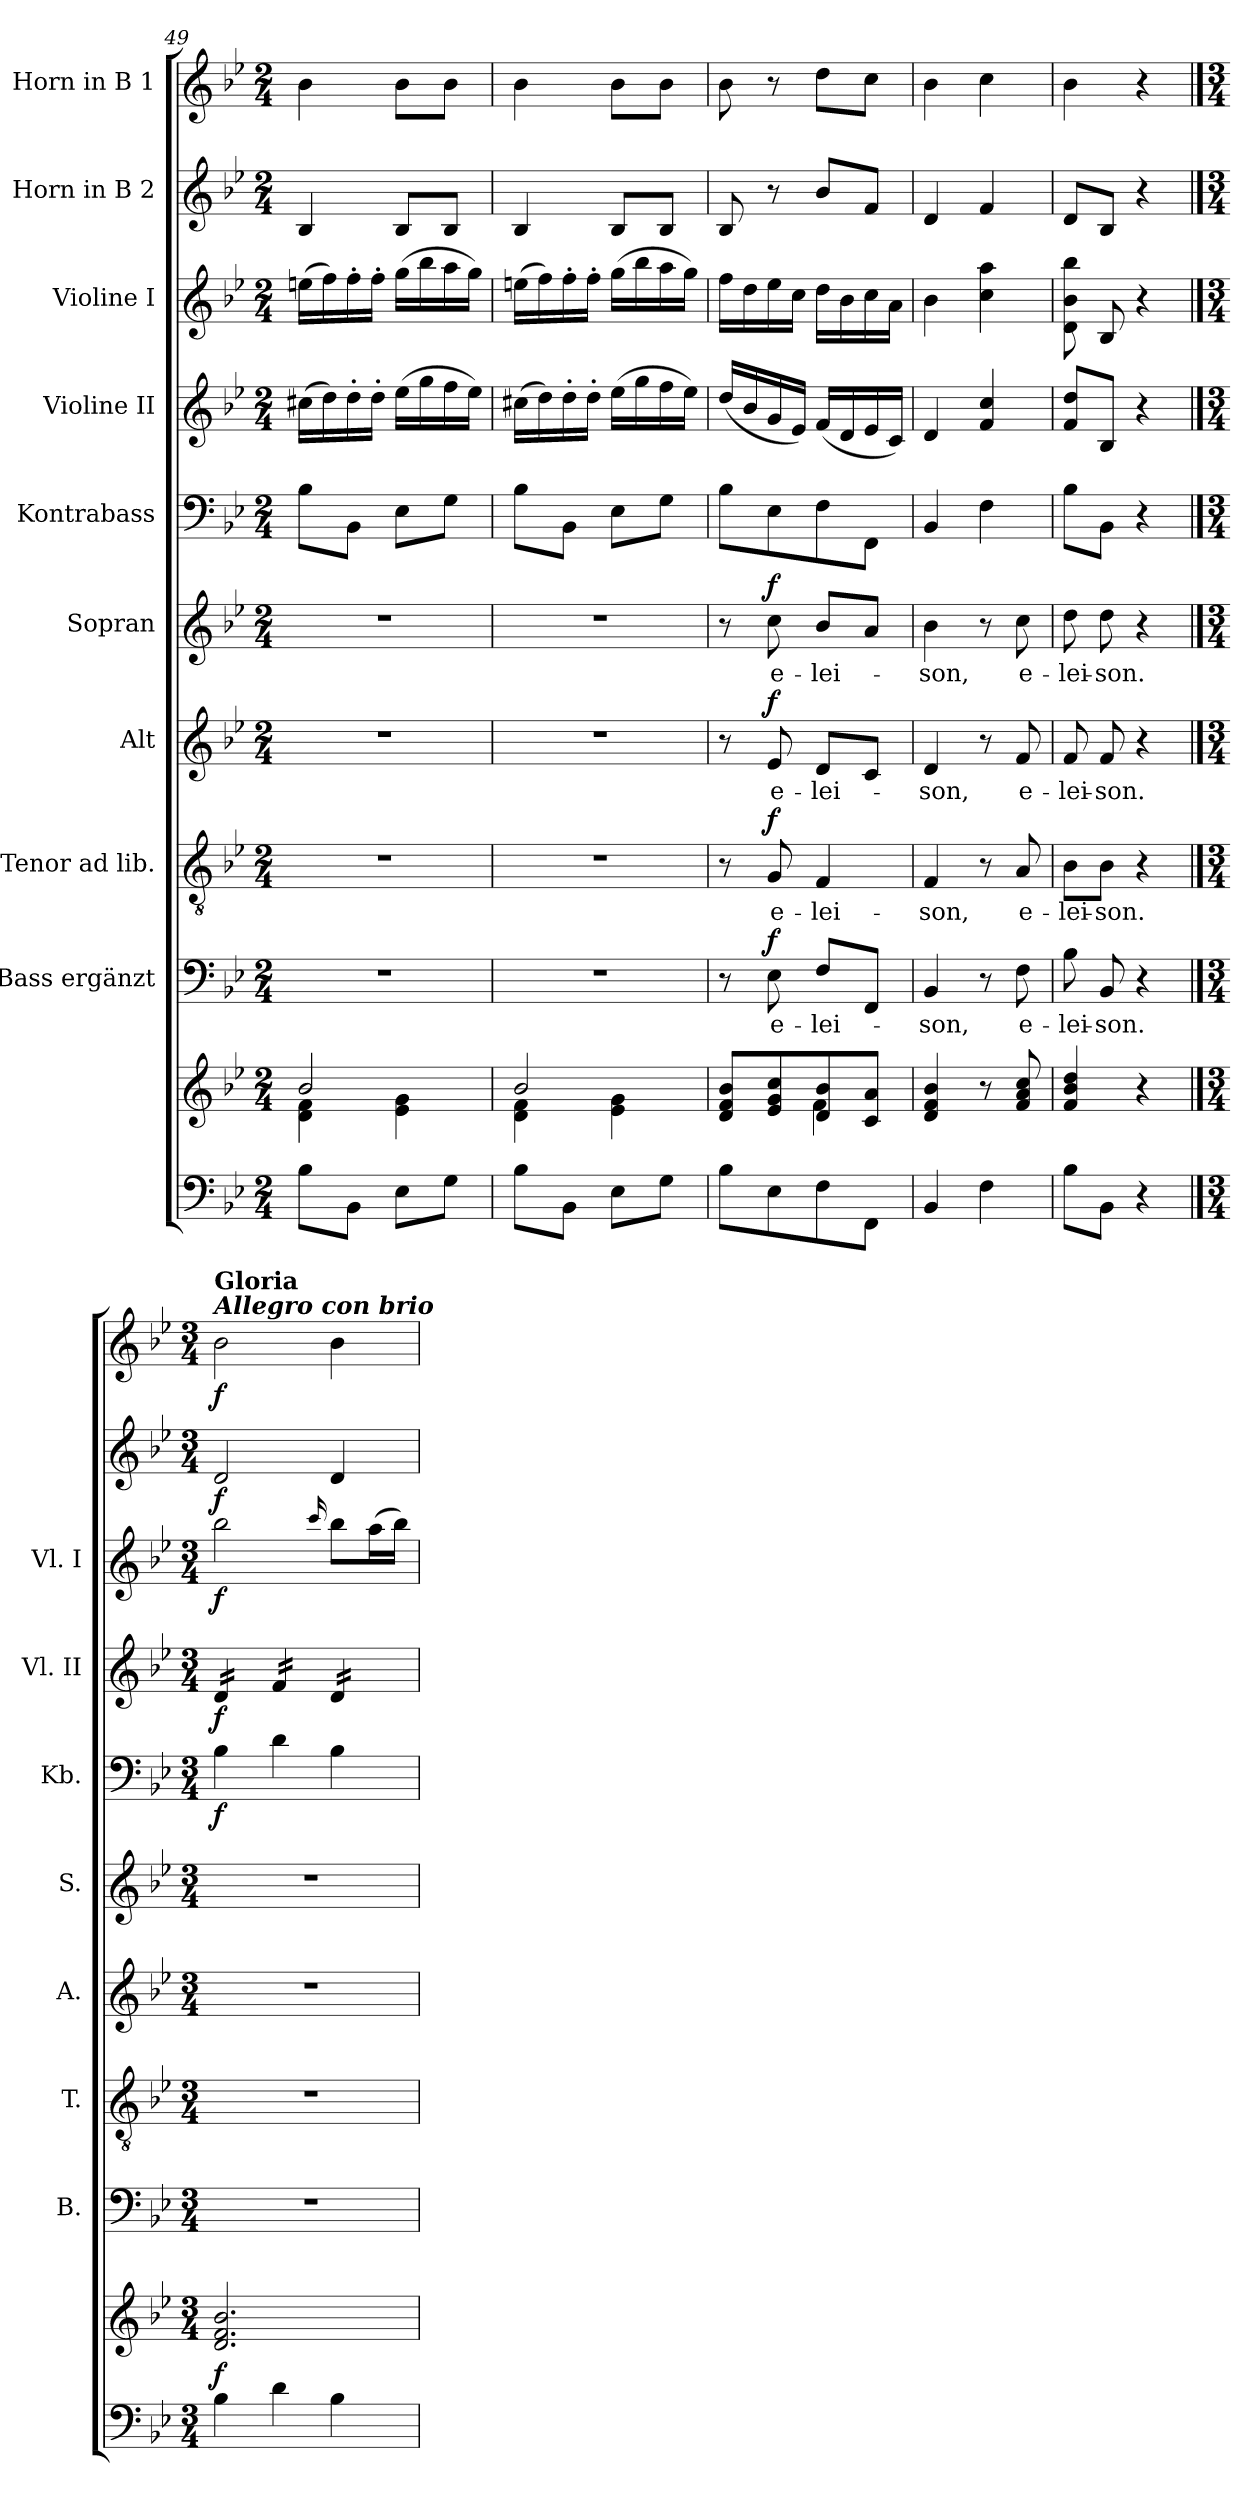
**kern	**kern	**dynam	**kern	**text	**dynam	**kern	**text	**dynam	**kern	**text	**dynam	**kern	**text	**dynam	**kern	**dynam	**kern	**dynam	**kern	**dynam	**kern	**dynam	**kern	**dynam
*part10	*part10	*part10	*part9	*part9	*part9	*part8	*part8	*part8	*part7	*part7	*part7	*part6	*part6	*part6	*part5	*part5	*part4	*part4	*part3	*part3	*part2	*part2	*part1	*part1
*staff11	*staff10	*staff10/11	*staff9	*staff9	*staff9	*staff8	*staff8	*staff8	*staff7	*staff7	*staff7	*staff6	*staff6	*staff6	*staff5	*staff5	*staff4	*staff4	*staff3	*staff3	*staff2	*staff2	*staff1	*staff1
*	*	*	*I"Bass ergänzt	*	*	*I"Tenor ad lib.	*	*	*I"Alt	*	*	*I"Sopran	*	*	*I"Kontrabass	*	*I"Violine II	*	*I"Violine I	*	*I"Horn in B 2	*	*I"Horn in B 1	*
*	*	*	*I'B.	*	*	*I'T.	*	*	*I'A.	*	*	*I'S.	*	*	*I'Kb.	*	*I'Vl. II	*	*I'Vl. I	*	*	*	*	*
!!LO:PB:g=z
*clefF4	*clefG2	*	*clefF4	*	*	*clefGv2	*	*	*clefG2	*	*	*clefG2	*	*	*clefF4	*	*clefG2	*	*clefG2	*	*clefG2	*	*clefG2	*
*	*	*	*	*	*	*	*	*	*	*	*	*	*	*	*ITrd7c12	*	*	*	*	*	*ITrd8c14	*	*ITrd8c14	*
*k[b-e-]	*k[b-e-]	*	*k[b-e-]	*	*	*k[b-e-]	*	*	*k[b-e-]	*	*	*k[b-e-]	*	*	*k[b-e-]	*	*k[b-e-]	*	*k[b-e-]	*	*k[b-e-]	*	*k[b-e-]	*
*B-:	*B-:	*	*B-:	*	*	*B-:	*	*	*B-:	*	*	*B-:	*	*	*B-:	*	*B-:	*	*B-:	*	*B-:	*	*B-:	*
*M2/4	*M2/4	*	*M2/4	*	*	*M2/4	*	*	*M2/4	*	*	*M2/4	*	*	*M2/4	*	*M2/4	*	*M2/4	*	*M2/4	*	*M2/4	*
=49	=49	=49	=49	=49	=49	=49	=49	=49	=49	=49	=49	=49	=49	=49	=49	=49	=49	=49	=49	=49	=49	=49	=49	=49
*	*^	*	*	*	*	*	*	*	*	*	*	*	*	*	*	*	*	*	*	*	*	*	*	*
8B-\L	2b-/	4d\ 4f\	.	2r	.	.	2r	.	.	2r	.	.	2r	.	.	8BB-\L	.	(>16cc#X\LL	.	(>16een\LL	.	4BB-/	.	4B-\	.
.	.	.	.	.	.	.	.	.	.	.	.	.	.	.	.	.	.	16dd\)	.	16ff\)	.	.	.	.	.
8BB-\J	.	.	.	.	.	.	.	.	.	.	.	.	.	.	.	8BBB-\J	.	16dd'>\	.	16ff'>\	.	.	.	.	.
.	.	.	.	.	.	.	.	.	.	.	.	.	.	.	.	.	.	16dd'>\JJ	.	16ff'>\JJ	.	.	.	.	.
8E-\L	.	4e-\ 4g\	.	.	.	.	.	.	.	.	.	.	.	.	.	8EE-\L	.	(>16ee-\LL	.	(>16gg\LL	.	8BB-/L	.	8B-\L	.
.	.	.	.	.	.	.	.	.	.	.	.	.	.	.	.	.	.	16gg\	.	16bb-\	.	.	.	.	.
8G\J	.	.	.	.	.	.	.	.	.	.	.	.	.	.	.	8GG\J	.	16ff\	.	16aa\	.	8BB-/J	.	8B-\J	.
.	.	.	.	.	.	.	.	.	.	.	.	.	.	.	.	.	.	16ee-\JJ)	.	16gg\JJ)	.	.	.	.	.
=50	=50	=50	=50	=50	=50	=50	=50	=50	=50	=50	=50	=50	=50	=50	=50	=50	=50	=50	=50	=50	=50	=50	=50	=50	=50
8B-\L	2b-/	4d\ 4f\	.	2r	.	.	2r	.	.	2r	.	.	2r	.	.	8BB-\L	.	(>16cc#X\LL	.	(>16een\LL	.	4BB-/	.	4B-\	.
.	.	.	.	.	.	.	.	.	.	.	.	.	.	.	.	.	.	16dd\)	.	16ff\)	.	.	.	.	.
8BB-\J	.	.	.	.	.	.	.	.	.	.	.	.	.	.	.	8BBB-\J	.	16dd'>\	.	16ff'>\	.	.	.	.	.
.	.	.	.	.	.	.	.	.	.	.	.	.	.	.	.	.	.	16dd'>\JJ	.	16ff'>\JJ	.	.	.	.	.
8E-\L	.	4e-\ 4g\	.	.	.	.	.	.	.	.	.	.	.	.	.	8EE-\L	.	(>16ee-\LL	.	(>16gg\LL	.	8BB-/L	.	8B-\L	.
.	.	.	.	.	.	.	.	.	.	.	.	.	.	.	.	.	.	16gg\	.	16bb-\	.	.	.	.	.
8G\J	.	.	.	.	.	.	.	.	.	.	.	.	.	.	.	8GG\J	.	16ff\	.	16aa\	.	8BB-/J	.	8B-\J	.
.	.	.	.	.	.	.	.	.	.	.	.	.	.	.	.	.	.	16ee-\JJ)	.	16gg\JJ)	.	.	.	.	.
=51	=51	=51	=51	=51	=51	=51	=51	=51	=51	=51	=51	=51	=51	=51	=51	=51	=51	=51	=51	=51	=51	=51	=51	=51	=51
8B-\L	8d/ 8f/ 8b-/L	4ryy	.	8r	.	.	8r	.	.	8r	.	.	8r	.	.	8BB-\L	.	(<16dd/LL	.	16ff\LL	.	8BB-/	.	8B-\	.
.	.	.	.	.	.	.	.	.	.	.	.	.	.	.	.	.	.	16b-/	.	16dd\	.	.	.	.	.
!	!	!	!	!	!LO:LY:b	!LO:DY:a	!	!LO:LY:b	!LO:DY:a	!	!LO:LY:b	!LO:DY:a	!	!LO:LY:b	!LO:DY:a	!	!	!	!	!	!	!	!	!	!
8E-\	8e-/ 8g/ 8cc/	.	.	8E-\	e-	f	8G/	e-	f	8e-/	e-	f	8cc\	e-	f	8EE-\	.	16g/	.	16ee-\	.	8r	.	8r	.
.	.	.	.	.	.	.	.	.	.	.	.	.	.	.	.	.	.	16e-/JJ)	.	16cc\JJ	.	.	.	.	.
!	!	!	!	!	!LO:LY:b	!	!	!LO:LY:b	!	!	!LO:LY:b	!	!	!LO:LY:b	!	!	!	!	!	!	!	!	!	!	!
8F\	8d/ 8b-/	4f\	.	8F/L	-lei-	.	4F/	-lei-	.	8d/L	-lei-	.	8b-/L	-lei-	.	8FF\	.	(<16f/LL	.	16dd\LL	.	8B-/L	.	8d\L	.
.	.	.	.	.	.	.	.	.	.	.	.	.	.	.	.	.	.	16d/	.	16b-\	.	.	.	.	.
8FF\J	8c/ 8a/J	.	.	8FF/J	.	.	.	.	.	8c/J	.	.	8a/J	.	.	8FFF\J	.	16e-/	.	16cc\	.	8F/J	.	8c\J	.
.	.	.	.	.	.	.	.	.	.	.	.	.	.	.	.	.	.	16c/JJ)	.	16a\JJ	.	.	.	.	.
*	*v	*v	*	*	*	*	*	*	*	*	*	*	*	*	*	*	*	*	*	*	*	*	*	*	*
=52	=52	=52	=52	=52	=52	=52	=52	=52	=52	=52	=52	=52	=52	=52	=52	=52	=52	=52	=52	=52	=52	=52	=52	=52
!	!	!	!	!LO:LY:b	!	!	!LO:LY:b	!	!	!LO:LY:b	!	!	!LO:LY:b	!	!	!	!	!	!	!	!	!	!	!
4BB-/	4d/ 4f/ 4b-/	.	4BB-/	-son,	.	4F/	-son,	.	4d/	-son,	.	4b-\	-son,	.	4BBB-/	.	4d/	.	4b-\	.	4D/	.	4B-\	.
4F\	8r	.	8r	.	.	8r	.	.	8r	.	.	8r	.	.	4FF\	.	4f/ 4cc/	.	4cc\ 4aa\	.	4F/	.	4c\	.
!	!	!	!	!LO:LY:b	!	!	!LO:LY:b	!	!	!LO:LY:b	!	!	!LO:LY:b	!	!	!	!	!	!	!	!	!	!	!
.	8f/ 8a/ 8cc/	.	8F\	e-	.	8A/	e-	.	8f/	e-	.	8cc\	e-	.	.	.	.	.	.	.	.	.	.	.
=53	=53	=53	=53	=53	=53	=53	=53	=53	=53	=53	=53	=53	=53	=53	=53	=53	=53	=53	=53	=53	=53	=53	=53	=53
!	!	!	!	!LO:LY:b	!	!	!LO:LY:b	!	!	!LO:LY:b	!	!	!LO:LY:b	!	!	!	!	!	!	!	!	!	!	!
8B-\L	4f/ 4b-/ 4dd/	.	8B-\	-lei-	.	8B-\L	-lei-	.	8f/	-lei-	.	8dd\	-lei-	.	8BB-\L	.	8f/ 8dd/L	.	8d\ 8b-\ 8bb-\	.	8D/L	.	4B-\	.
!	!	!	!	!LO:LY:b	!	!	!LO:LY:b	!	!	!LO:LY:b	!	!	!LO:LY:b	!	!	!	!	!	!	!	!	!	!	!
8BB-\J	.	.	8BB-/	-son.	.	8B-\J	-son.	.	8f/	-son.	.	8dd\	-son.	.	8BBB-\J	.	8B-/J	.	8B-/	.	8BB-/J	.	.	.
4r	4r	.	4r	.	.	4r	.	.	4r	.	.	4r	.	.	4r	.	4r	.	4r	.	4r	.	4r	.
!!LO:PB:g=z
==54	==54	==54	==54	==54	==54	==54	==54	==54	==54	==54	==54	==54	==54	==54	==54	==54	==54	==54	==54	==54	==54	==54	==54	==54
*M3/4	*M3/4	*	*M3/4	*	*	*M3/4	*	*	*M3/4	*	*	*M3/4	*	*	*M3/4	*	*M3/4	*	*M3/4	*	*M3/4	*	*M3/4	*
!	!	!	!	!	!	!	!	!	!	!	!	!	!	!	!	!	!	!	!	!	!	!	!LO:TX:a:Bi:t=Allegro con brio	!
!	!	!	!	!	!	!	!	!	!	!	!	!	!	!	!	!	!	!	!	!	!	!	!LO:TX:a:B:t=Gloria	!
!	!	!LO:DY:a=2	!	!	!	!	!	!	!	!	!	!	!	!	!	!LO:DY:b	!	!LO:DY:b	!	!LO:DY:b	!	!LO:DY:b	!	!LO:DY:b
*	*	*	*	*	*	*	*	*	*	*	*	*	*	*	*	*	*tremolo	*	*	*	*	*	*	*
4B-\	2.d/ 2.f/ 2.b-/	f	2.r	.	.	2.r	.	.	2.r	.	.	2.r	.	.	4BB-\	f	16d/LL	f	2bb-\	f	2D/	f	2B-\	f
.	.	.	.	.	.	.	.	.	.	.	.	.	.	.	.	.	16d/	.	.	.	.	.	.	.
.	.	.	.	.	.	.	.	.	.	.	.	.	.	.	.	.	16d/	.	.	.	.	.	.	.
.	.	.	.	.	.	.	.	.	.	.	.	.	.	.	.	.	16d/JJ	.	.	.	.	.	.	.
4d\	.	.	.	.	.	.	.	.	.	.	.	.	.	.	4D\	.	16f/LL	.	.	.	.	.	.	.
.	.	.	.	.	.	.	.	.	.	.	.	.	.	.	.	.	16f/	.	.	.	.	.	.	.
.	.	.	.	.	.	.	.	.	.	.	.	.	.	.	.	.	16f/	.	.	.	.	.	.	.
.	.	.	.	.	.	.	.	.	.	.	.	.	.	.	.	.	16f/JJ	.	.	.	.	.	.	.
.	.	.	.	.	.	.	.	.	.	.	.	.	.	.	.	.	.	.	16qqccc/	.	.	.	.	.
4B-\	.	.	.	.	.	.	.	.	.	.	.	.	.	.	4BB-\	.	16d/LL	.	8bb-\L	.	4D/	.	4B-\	.
.	.	.	.	.	.	.	.	.	.	.	.	.	.	.	.	.	16d/	.	.	.	.	.	.	.
.	.	.	.	.	.	.	.	.	.	.	.	.	.	.	.	.	16d/	.	(>16aa\L	.	.	.	.	.
.	.	.	.	.	.	.	.	.	.	.	.	.	.	.	.	.	16d/JJ	.	16bb-\JJ)	.	.	.	.	.
*	*	*	*	*	*	*	*	*	*	*	*	*	*	*	*	*	*Xtremolo	*	*	*	*	*	*	*
=	=	=	=	=	=	=	=	=	=	=	=	=	=	=	=	=	=	=	=	=	=	=	=	=
*-	*-	*-	*-	*-	*-	*-	*-	*-	*-	*-	*-	*-	*-	*-	*-	*-	*-	*-	*-	*-	*-	*-	*-	*-
